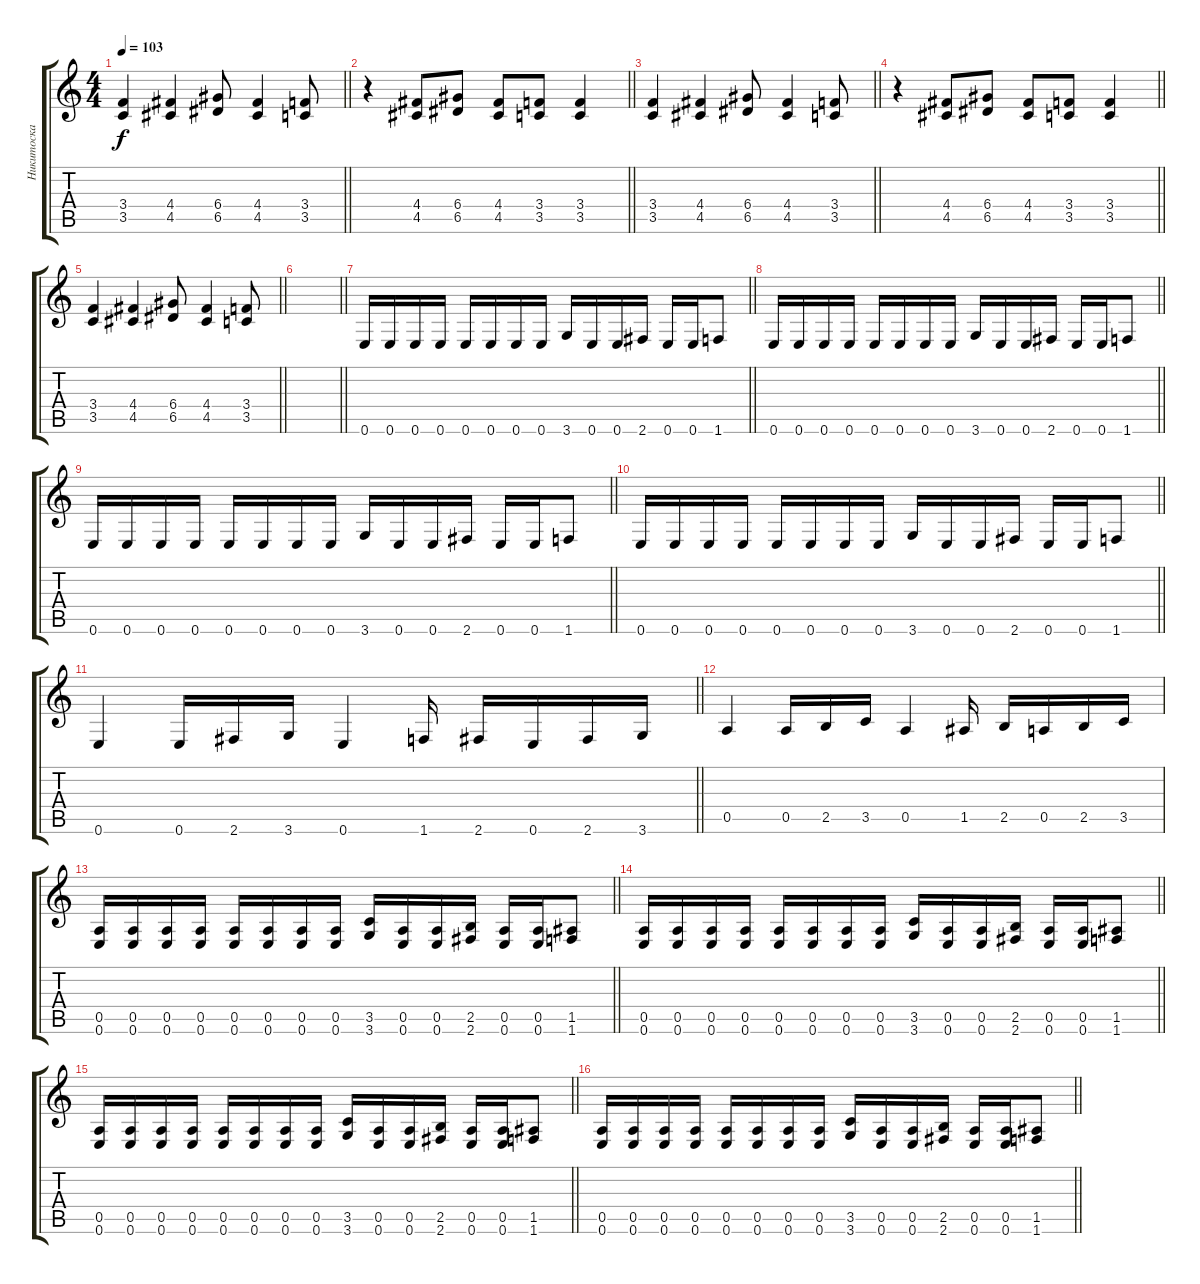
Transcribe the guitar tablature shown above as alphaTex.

\track ("Никитоска" "Никитоска") {instrument distortionguitar}
\staff {score tabs}
\tuning (E4 B3 G3 D3 A2 E2) {hide}
\ts (4 4)
\tempo 103
\clef g2
\barLineRight lightlight
\ks c
(3.4 3.5).4{dy f} (4.4 4.5).4 (6.4 6.5).8 (4.4 4.5).4 (3.4 3.5).8 |
\barLineRight lightlight
r.4 (4.4 4.5).8 (6.4 6.5).8 (4.4 4.5).8 (3.4 3.5).8 (3.4 3.5).4 |
\barLineRight lightlight
(3.4 3.5).4 (4.4 4.5).4 (6.4 6.5).8 (4.4 4.5).4 (3.4 3.5).8 |
\barLineRight lightlight
r.4 (4.4 4.5).8 (6.4 6.5).8 (4.4 4.5).8 (3.4 3.5).8 (3.4 3.5).4 |
\barLineRight lightlight
(3.4 3.5).4 (4.4 4.5).4 (6.4 6.5).8 (4.4 4.5).4 (3.4 3.5).8 |
\barLineRight lightlight
|
\barLineRight lightlight
0.6.16 0.6.16 0.6.16 0.6.16 0.6.16 0.6.16 0.6.16 0.6.16 3.6.16 0.6.16 0.6.16 2.6.16 0.6.16 0.6.16 1.6.8 |
\barLineRight lightlight
0.6.16 0.6.16 0.6.16 0.6.16 0.6.16 0.6.16 0.6.16 0.6.16 3.6.16 0.6.16 0.6.16 2.6.16 0.6.16 0.6.16 1.6.8 |
\barLineRight lightlight
0.6.16 0.6.16 0.6.16 0.6.16 0.6.16 0.6.16 0.6.16 0.6.16 3.6.16 0.6.16 0.6.16 2.6.16 0.6.16 0.6.16 1.6.8 |
\barLineRight lightlight
0.6.16 0.6.16 0.6.16 0.6.16 0.6.16 0.6.16 0.6.16 0.6.16 3.6.16 0.6.16 0.6.16 2.6.16 0.6.16 0.6.16 1.6.8 |
\barLineRight lightlight
0.6.4 0.6.16 2.6.16 3.6.16 0.6.4 1.6.16 2.6.16 0.6.16 2.6.16 3.6.16 |
0.5.4 0.5.16 2.5.16 3.5.16 0.5.4 1.5.16 2.5.16 0.5.16 2.5.16 3.5.16 |
\barLineRight lightlight
(0.5 0.6).16 (0.5 0.6).16 (0.5 0.6).16 (0.5 0.6).16 (0.5 0.6).16 (0.5 0.6).16 (0.5 0.6).16 (0.5 0.6).16 (3.5 3.6).16 (0.5 0.6).16 (0.5 0.6).16 (2.5 2.6).16 (0.5 0.6).16 (0.5 0.6).16 (1.5 1.6).8 |
\barLineRight lightlight
(0.5 0.6).16 (0.5 0.6).16 (0.5 0.6).16 (0.5 0.6).16 (0.5 0.6).16 (0.5 0.6).16 (0.5 0.6).16 (0.5 0.6).16 (3.5 3.6).16 (0.5 0.6).16 (0.5 0.6).16 (2.5 2.6).16 (0.5 0.6).16 (0.5 0.6).16 (1.5 1.6).8 |
\barLineRight lightlight
(0.5 0.6).16 (0.5 0.6).16 (0.5 0.6).16 (0.5 0.6).16 (0.5 0.6).16 (0.5 0.6).16 (0.5 0.6).16 (0.5 0.6).16 (3.5 3.6).16 (0.5 0.6).16 (0.5 0.6).16 (2.5 2.6).16 (0.5 0.6).16 (0.5 0.6).16 (1.5 1.6).8 |
\barLineRight lightlight
(0.5 0.6).16 (0.5 0.6).16 (0.5 0.6).16 (0.5 0.6).16 (0.5 0.6).16 (0.5 0.6).16 (0.5 0.6).16 (0.5 0.6).16 (3.5 3.6).16 (0.5 0.6).16 (0.5 0.6).16 (2.5 2.6).16 (0.5 0.6).16 (0.5 0.6).16 (1.5 1.6).8
